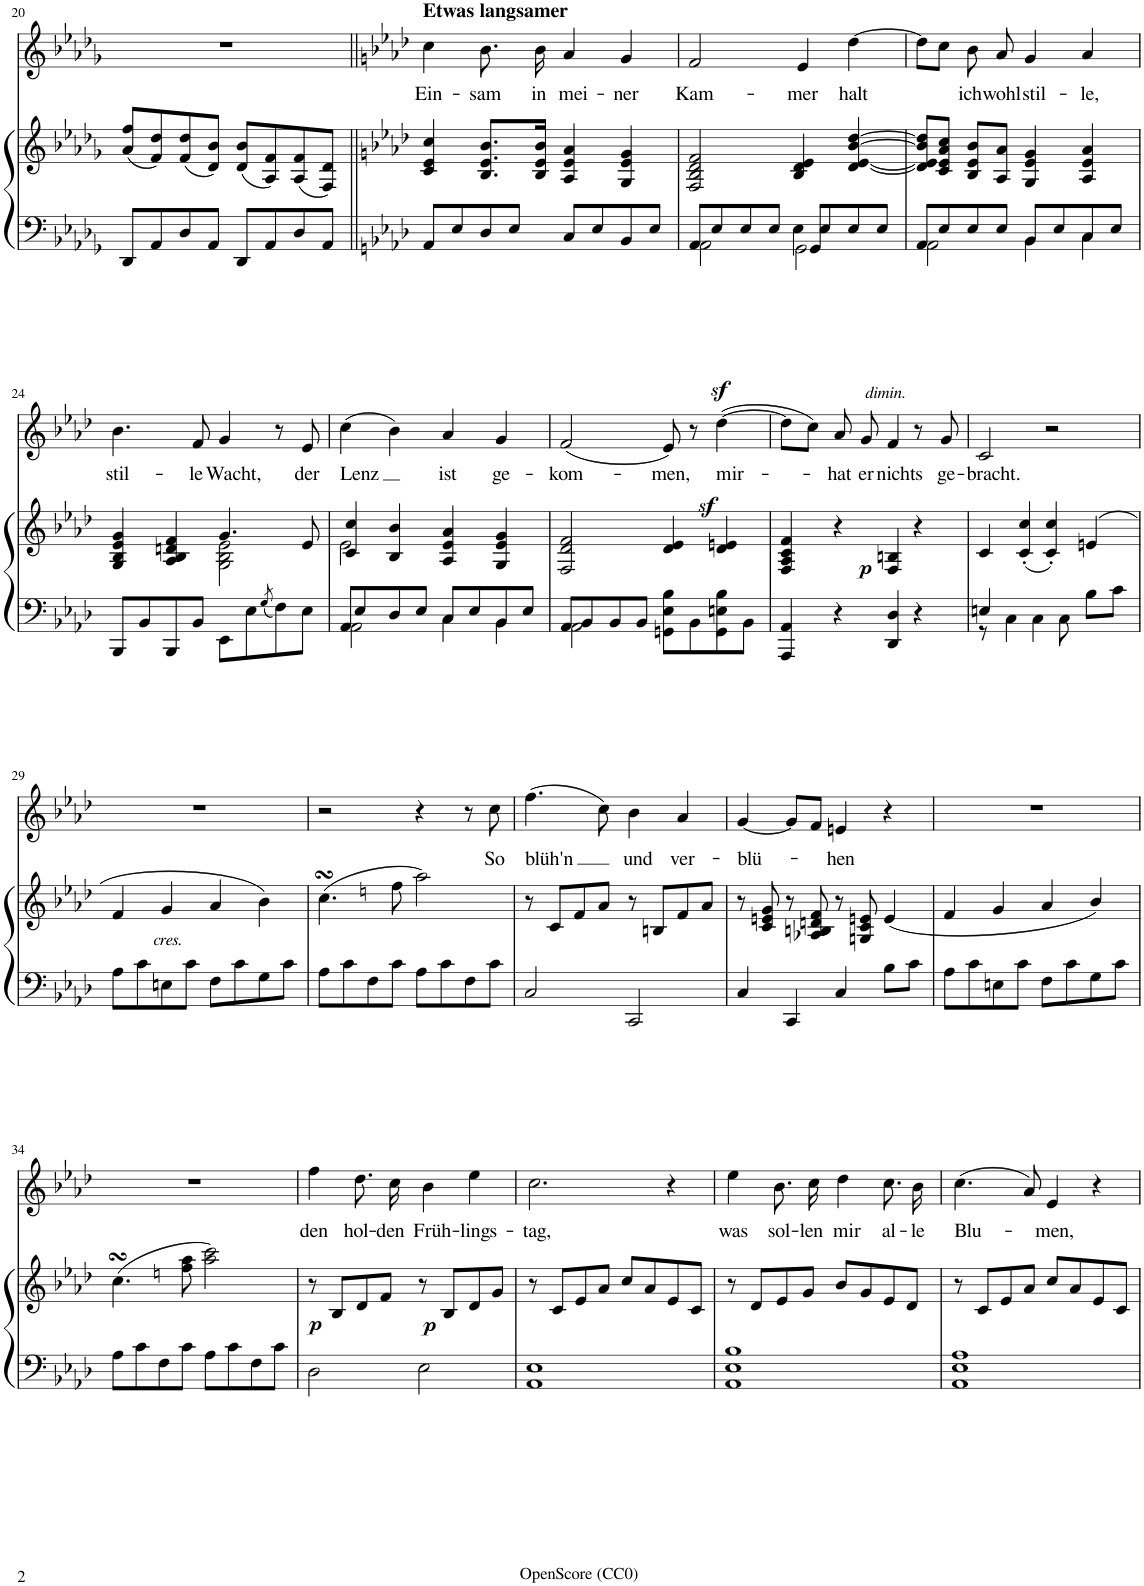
**kern	**kern	**dynam	**kern	**text
*part2	*part2	*part2	*part1	*part1
*staff3	*staff2	*staff2/3	*staff1	*staff1
*I"Pianoforte	*	*	*I"Singstimme Voice	*
*I'Pno	*	*	*	*
!!LO:PB:g=z
*clefF4	*clefG2	*	*clefG2	*
*k[b-e-a-d-g-]	*k[b-e-a-d-g-]	*	*k[b-e-a-d-g-]	*
*M4/4	*M4/4	*	*M4/4	*
*met(c)	*met(c)	*	*met(c)	*
=20	=20	=20	=20	=20
8DD-/L	(8a-/ 8ff/L	.	1r	.
8AA-/	8f/ 8dd-/)	.	.	.
8D-/	(8f/ 8dd-/	.	.	.
8AA-/J	8d-/ 8b-/J)	.	.	.
8DD-/L	(8d-/ 8b-/L	.	.	.
8AA-/	8A-/ 8f/)	.	.	.
8D-/	(8A-/ 8f/	.	.	.
8AA-/J	8F/ 8d-/J)	.	.	.
=21||	=21||	=21||	=21||	=21||
*k[b-e-a-d-]	*k[b-e-a-d-]	*	*k[b-e-a-d-]	*
!	!	!	!LO:TX:a:B:t=Etwas langsamer	!
!	!	!	!	!LO:LY:b
8AA-/L	4c/ 4e-/ 4cc/	.	4cc\	Ein-
8E-/	.	.	.	.
!	!	!	!	!LO:LY:b
8D-/	8.B-/ 8.e-/ 8.b-/L	.	8.b-\	-sam
8E-/J	.	.	.	.
!	!	!	!	!LO:LY:b
.	16B-/ 16e-/ 16b-/Jk	.	16b-\	in
!	!	!	!	!LO:LY:b
8C/L	4A-/ 4e-/ 4a-/	.	4a-/	mei-
8E-/	.	.	.	.
!	!	!	!	!LO:LY:b
8BB-/	4G/ 4e-/ 4g/	.	4g/	-ner
8E-/J	.	.	.	.
=22	=22	=22	=22	=22
*^	*	*	*	*
*	*^	*	*	*	*
!	!	!	!	!	!	!LO:LY:b
2ryy	8AA-/L	2AA-\	2F/ 2B-/ 2d-/ 2f/	.	2f/	Kam-
.	8E-/	.	.	.	.	.
.	8E-/	.	.	.	.	.
.	8E-/J	.	.	.	.	.
!	!	!	!	!	!	!LO:LY:b
4E-\	8GG/L	2GG\	4B-/ 4d-/ 4e-/	.	4e-/	-mer
.	8E-/	.	.	.	.	.
!	!	!	!	!	!	!LO:LY:b
4ryy	8E-/	.	[<4d-/ [<4e-/ [4b-/ [4dd-/	.	[4dd-\	halt
.	8E-/J	.	.	.	.	.
*	*v	*v	*	*	*	*
=23	=23	=23	=23	=23	=23
8AA-/L	2AA-\	8d-/] 8e-/] 8b-/] 8dd-/]L	.	8dd-\L]	.
8E-/	.	8c/ 8e-/ 8a-/ 8cc/J	.	8cc\J	.
!	!	!	!	!	!LO:LY:b
8E-/	.	8B-/ 8e-/ 8b-/L	.	8b-\	ich
!	!	!	!	!	!LO:LY:b
8E-/J	.	8A-/ 8a-/J	.	8a-/	wohl
!	!	!	!	!	!LO:LY:b
8BB-/L	4BB-\	4G/ 4e-/ 4g/	.	4g/	stil-
8E-/	.	.	.	.	.
!	!	!	!	!	!LO:LY:b
8C/	4C\	4A-/ 4e-/ 4a-/	.	4a-/	-le,
8E-/J	.	.	.	.	.
*v	*v	*	*	*	*
!!LO:LB:g=z
=24	=24	=24	=24	=24
*	*^	*	*	*
!	!	!	!	!	!LO:LY:b
8BBB-/L	4G/ 4B-/ 4e-/ 4g/	2ryy	.	4.b-\	stil-
8BB-/	.	.	.	.	.
8BBB-/	4A-/ 4B-/ 4dn/ 4f/	.	.	.	.
!	!	!	!	!	!LO:LY:b
8BB-/J	.	.	.	8f/	-le
!	!	!	!	!	!LO:LY:b
8EE-\L	4.g/	2G\ 2B-\ 2e-\	.	4g/	Wacht,
8E-\	.	.	.	.	.
8qG/	.	.	.	.	.
8F\	.	.	.	8r	.
!	!	!	!	!	!LO:LY:b
8E-\J	8e-/	.	.	8e-/	der
=25	=25	=25	=25	=25	=25
*^	*	*	*	*	*
!	!	!	!	!	!	!LO:LY:b
8AA-/L	2AA-\	4c/ 4cc/	2e-\	.	(4cc\	Lenz
8E-/	.	.	.	.	.	.
8D-/	.	4B-/ 4b-/	.	.	4b-\)	.
8E-/J	.	.	.	.	.	.
!	!	!	!	!	!	!LO:LY:b
8C/L	4C\	4A-/ 4e-/ 4a-/	2ryy	.	4a-/	ist
8E-/	.	.	.	.	.	.
!	!	!	!	!	!	!LO:LY:b
8BB-/	4BB-\	4G/ 4e-/ 4g/	.	.	4g/	ge-
8E-/J	.	.	.	.	.	.
*	*	*v	*v	*	*	*
=26	=26	=26	=26	=26	=26
*	*^	*	*	*	*
!	!	!	!	!	!	!LO:LY:b
2ryy	8AA-/L	2AA-\	2F/ 2d-/ 2f/	.	(2f/	-kom-
.	8BB-/	.	.	.	.	.
.	8BB-/	.	.	.	.	.
.	8BB-/J	.	.	.	.	.
!	!	!	!	!	!	!LO:LY:b
4E-\ 4B-\	8GGn\L	2ryy	4d-/ 4e-/	.	8e-/)	-men,
.	8BB-\	.	.	.	8r	.
!	!	!	!	!	!	!LO:LY:b
4En\ 4B-\	8GG\	.	4d-/z> 4en/z>	.	([4dd-z>\	mir-
.	8BB-\J	.	.	.	.	.
*v	*v	*v	*	*	*	*
=27	=27	=27	=27	=27
4AAA-/ 4AA-/	4F/ 4A-/ 4c/ 4f/	.	8dd-\L]	.
!	!	!	!LO:TX:a:i:t=dimin.	!
.	.	.	8cc\J)	.
!	!	!	!	!LO:LY:b
4r	4r	.	8a-/	-hat
!	!	!	!	!LO:LY:b
.	.	.	8g/	er
!	!	!LO:DY:b	!	!LO:LY:b
4DD-/ 4D-/	4F/ 4Bn/	p	4f/	nichts
4r	4r	.	8r	.
!	!	!	!	!LO:LY:b
.	.	.	8g/	ge-
=28	=28	=28	=28	=28
*^	*	*	*	*
!	!	!	!	!	!LO:LY:b
4En/	8r	4c/	.	2c/	-bracht.
.	4C\	.	.	.	.
4ryy	.	(4c/' 4cc/'	.	.	.
.	4C\	.	.	.	.
4ryy	.	4c/' 4cc/')	.	2r	.
.	8C\	.	.	.	.
4ryy	8B-\L	(4en/	.	.	.
.	8c\J	.	.	.	.
!!LO:LB:g=z
=29	=29	=29	=29	=29	=29
!	!	!LO:TX:b:i:t=cres.	!	!	!
*v	*v	*	*	*	*
8A-\L	4f/	.	1r	.
8c\	.	.	.	.
8En\	4g/	.	.	.
8c\J	.	.	.	.
8F\L	4a-/	.	.	.
8c\	.	.	.	.
8G\	4b-\)	.	.	.
8c\J	.	.	.	.
=30	=30	=30	=30	=30
!	!LO:TX:a:t=♮	!	!	!
8A-\L	(4.ccsSsS\	.	2r	.
8c\	.	.	.	.
8F\	.	.	.	.
8c\J	8ff\	.	.	.
8A-\L	2aa-\)	.	4r	.
8c\	.	.	.	.
8F\	.	.	8r	.
!	!	!	!	!LO:LY:b
8c\J	.	.	8cc\	So
=31	=31	=31	=31	=31
!	!	!	!	!LO:LY:b
2C/	8r	.	(4.ff\	blüh'n
.	8c/L	.	.	.
.	8f/	.	.	.
.	8a-/J	.	8cc\)	.
!	!	!	!	!LO:LY:b
2CC/	8r	.	4b-\	und
.	8Bn/L	.	.	.
!	!	!	!	!LO:LY:b
.	8f/	.	4a-/	ver-
.	8a-/J	.	.	.
=32	=32	=32	=32	=32
!	!	!	!	!LO:LY:b
4C/	8r	.	[4g/	-blü-
.	8c/ 8en/ 8g/	.	.	.
4CC/	8r	.	8g/L]	.
.	8A-X/ 8Bn/ 8dn/ 8f/	.	8f/J	.
!	!	!	!	!LO:LY:b
4C/	8r	.	4en/	-hen
.	8Gn/ 8c/ 8en/	.	.	.
8B-\L	(4e/	.	4r	.
8c\J	.	.	.	.
=33	=33	=33	=33	=33
8A-\L	4f/	.	1r	.
8c\	.	.	.	.
8En\	4g/	.	.	.
8c\J	.	.	.	.
8F\L	4a-/	.	.	.
8c\	.	.	.	.
8G\	4b-/)	.	.	.
8c\J	.	.	.	.
!!LO:LB:g=z
=34	=34	=34	=34	=34
!	!LO:TX:a:t=♮	!	!	!
8A-\L	(4.ccsSsS\	.	1r	.
8c\	.	.	.	.
8F\	.	.	.	.
8c\J	8ff\ 8aa-\	.	.	.
8A-\L	2aa-\ 2ccc\)	.	.	.
8c\	.	.	.	.
8F\	.	.	.	.
8c\J	.	.	.	.
=35	=35	=35	=35	=35
!	!	!LO:DY:b	!	!LO:LY:b
2D-\	8r	p	4ff\	den
.	8B-/L	.	.	.
!	!	!	!	!LO:LY:b
.	8d-/	.	8.dd-\	hol-
.	8f/J	.	.	.
!	!	!	!	!LO:LY:b
.	.	.	16cc\	-den
!	!	!LO:DY:b	!	!LO:LY:b
2E-\	8r	p	4b-\	Früh-
.	8B-/L	.	.	.
!	!	!	!	!LO:LY:b
.	8d-/	.	4ee-\	-lings-
.	8g/J	.	.	.
=36	=36	=36	=36	=36
!	!	!	!	!LO:LY:b
1AA- 1E-	8r	.	2.cc\	-tag,
.	8c/L	.	.	.
.	8e-/	.	.	.
.	8a-/J	.	.	.
.	8cc/L	.	.	.
.	8a-/	.	.	.
.	8e-/	.	4r	.
.	8c/J	.	.	.
=37	=37	=37	=37	=37
!	!	!	!	!LO:LY:b
1AA- 1E- 1B-	8r	.	4ee-\	was
.	8d-/L	.	.	.
!	!	!	!	!LO:LY:b
.	8e-/	.	8.b-\	sol-
.	8g/J	.	.	.
!	!	!	!	!LO:LY:b
.	.	.	16cc\	-len
!	!	!	!	!LO:LY:b
.	8b-/L	.	4dd-\	mir
.	8g/	.	.	.
!	!	!	!	!LO:LY:b
.	8e-/	.	8.cc\	al-
.	8d-/J	.	.	.
!	!	!	!	!LO:LY:b
.	.	.	16b-\	-le
=38	=38	=38	=38	=38
!	!	!	!	!LO:LY:b
1AA- 1E- 1A-	8r	.	(4.cc\	Blu-
.	8c/L	.	.	.
.	8e-/	.	.	.
.	8a-/J	.	8a-/)	.
!	!	!	!	!LO:LY:b
.	8cc/L	.	4e-/	-men,
.	8a-/	.	.	.
.	8e-/	.	4r	.
.	8c/J	.	.	.
=	=	=	=	=
*-	*-	*-	*-	*-
